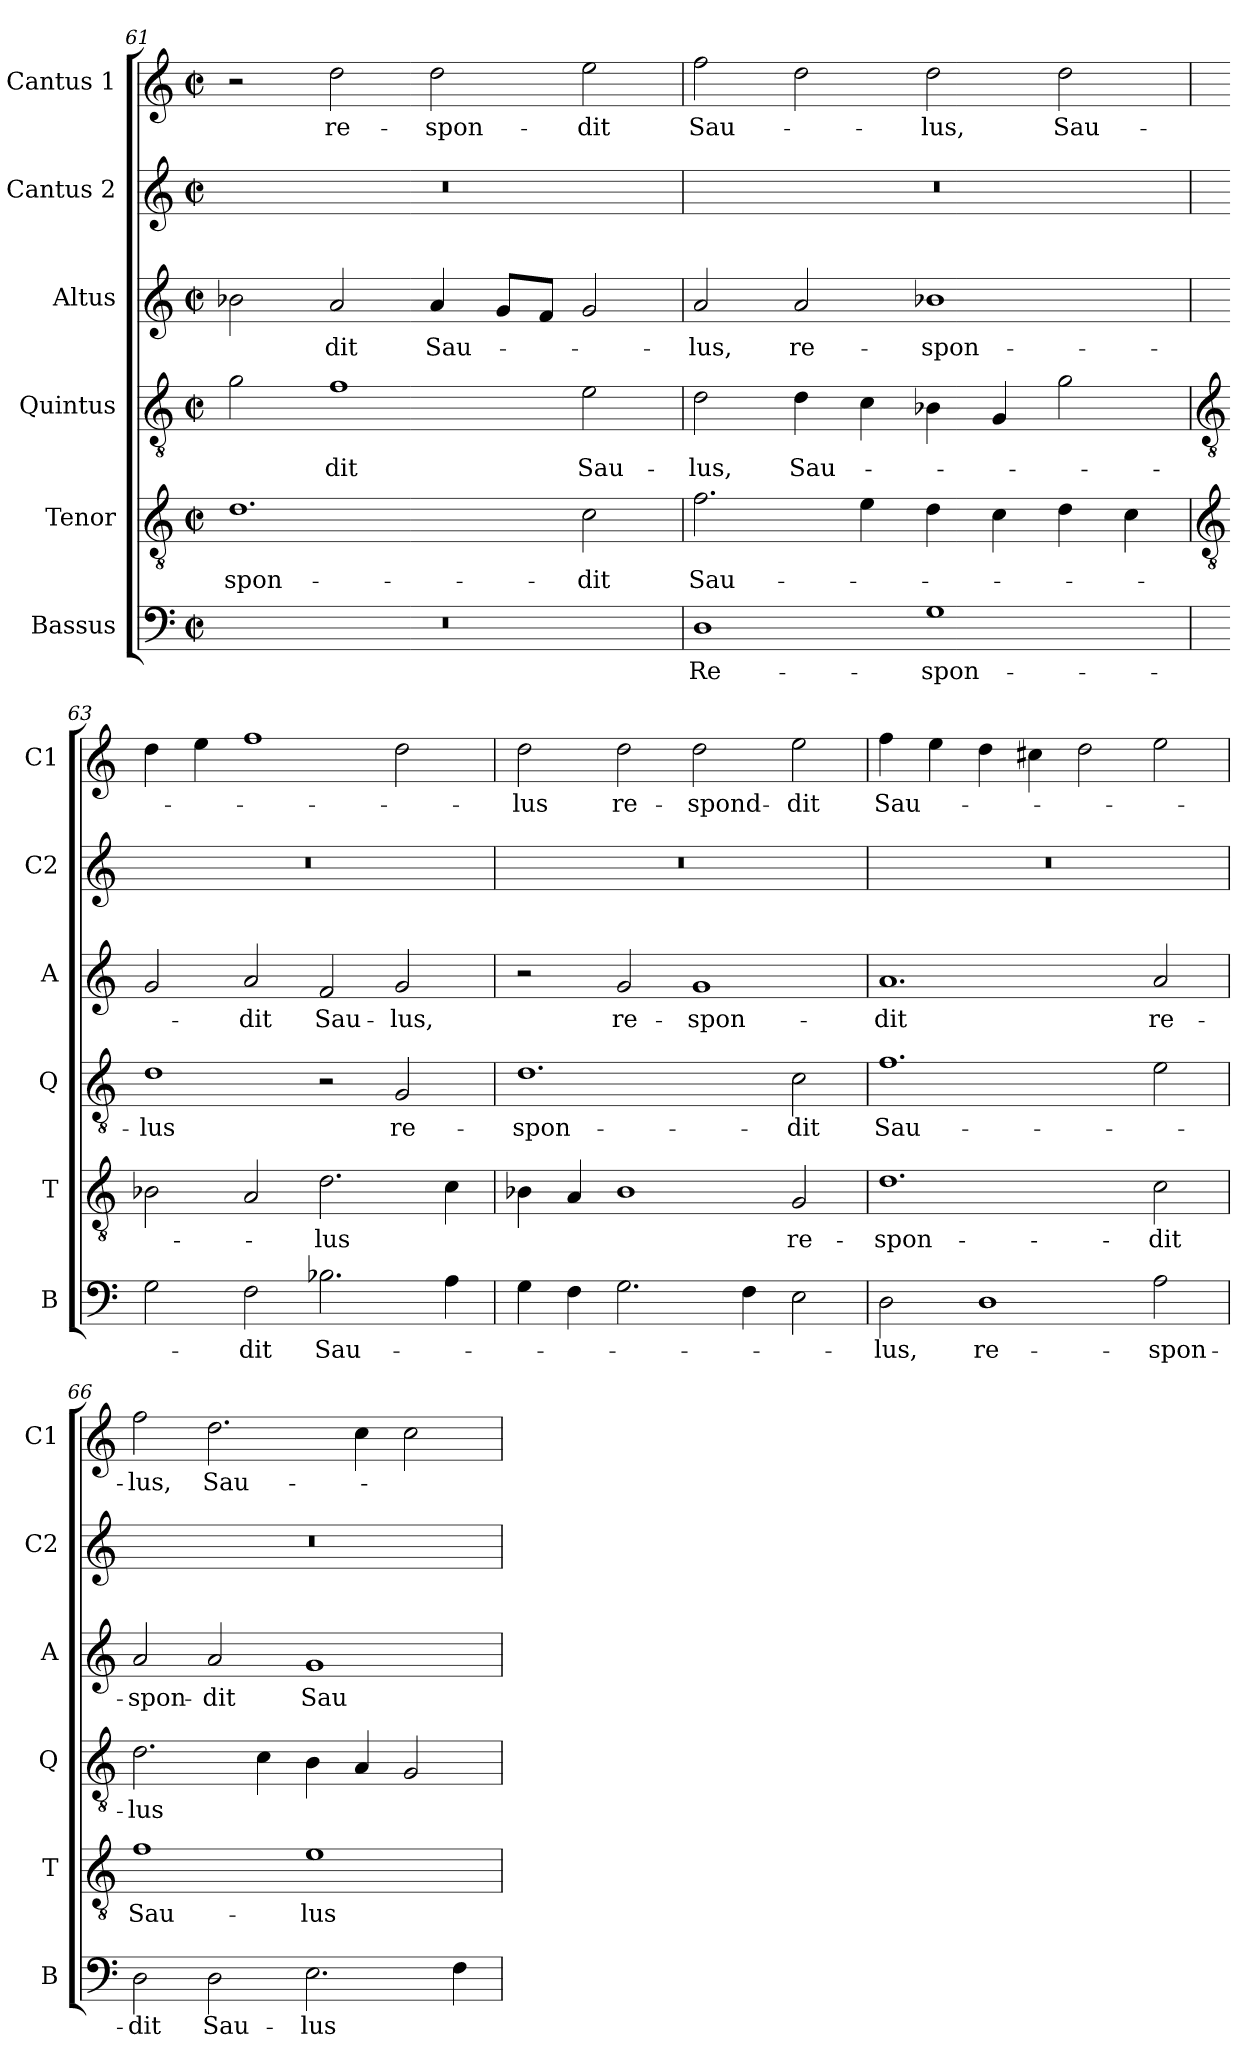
**kern	**text	**kern	**text	**kern	**text	**kern	**text	**kern	**kern	**text
*part6	*part6	*part5	*part5	*part4	*part4	*part3	*part3	*part2	*part1	*part1
*staff6	*staff6	*staff5	*staff5	*staff4	*staff4	*staff3	*staff3	*staff2	*staff1	*staff1
*I"Bassus	*	*I"Tenor	*	*I"Quintus	*	*I"Altus	*	*I"Cantus 2	*I"Cantus 1	*
*I'B	*	*I'T	*	*I'Q	*	*I'A	*	*I'C2	*I'C1	*
*clefF4	*	*clefGv2	*	*clefGv2	*	*clefG2	*	*clefG2	*clefG2	*
*k[]	*	*k[]	*	*k[]	*	*k[]	*	*k[]	*k[]	*
*C:	*	*C:	*	*C:	*	*C:	*	*C:	*C:	*
*M4/2	*	*M4/2	*	*M4/2	*	*M4/2	*	*M4/2	*M4/2	*
*met(c|)	*	*met(c|)	*	*met(c|)	*	*met(c|)	*	*met(c|)	*met(c|)	*
=61	=61	=61	=61	=61	=61	=61	=61	=61	=61	=61
!	!	!	!LO:LY:b	!	!	!	!	!	!	!
0r	.	1.d	-spon-	2g	.	2b-X	.	0r	2r	.
!	!	!	!	!	!LO:LY:b	!	!LO:LY:b	!	!	!LO:LY:b
.	.	.	.	1f	-dit	2a	-dit	.	2dd	re-
!	!	!	!	!	!	!	!LO:LY:b	!	!	!LO:LY:b
.	.	.	.	.	.	4a	Sau-	.	2dd	-spon-
.	.	.	.	.	.	8gL	.	.	.	.
.	.	.	.	.	.	8fJ	.	.	.	.
!	!	!	!LO:LY:b	!	!LO:LY:b	!	!	!	!	!LO:LY:b
.	.	2c	-dit	2e	Sau-	2g	.	.	2ee	-dit
=62	=62	=62	=62	=62	=62	=62	=62	=62	=62	=62
!	!LO:LY:b	!	!LO:LY:b	!	!LO:LY:b	!	!LO:LY:b	!	!	!LO:LY:b
1D	Re-	2.f	Sau-	2d	-lus,	2a	-lus,	0r	2ff	Sau-
!	!	!	!	!	!LO:LY:b	!	!LO:LY:b	!	!	!
.	.	.	.	4d	Sau-	2a	re-	.	2dd	.
.	.	4e	.	4c	.	.	.	.	.	.
!	!LO:LY:b	!	!	!	!	!	!LO:LY:b	!	!	!LO:LY:b
1G	-spon-	4d	.	4B-X	.	1b-X	-spon-	.	2dd	-lus,
.	.	4c	.	4G	.	.	.	.	.	.
!	!	!	!	!	!	!	!	!	!	!LO:LY:b
.	.	4d	.	2g	.	.	.	.	2dd	Sau-
.	.	4c	.	.	.	.	.	.	.	.
!!LO:LB:g=z
=63	=63	=63	=63	=63	=63	=63	=63	=63	=63	=63
*	*	*clefGv2	*	*clefGv2	*	*	*	*	*	*
!	!	!	!	!	!LO:LY:b	!	!	!	!	!
2G	.	2B-X	.	1d	-lus	2g	.	0r	4dd	.
.	.	.	.	.	.	.	.	.	4ee	.
!	!LO:LY:b	!	!	!	!	!	!LO:LY:b	!	!	!
2F	-dit	2A	.	.	.	2a	-dit	.	1ff	.
!	!LO:LY:b	!	!LO:LY:b	!	!	!	!LO:LY:b	!	!	!
2.B-X	Sau-	2.d	-lus	2r	.	2f	Sau-	.	.	.
!	!	!	!	!	!LO:LY:b	!	!LO:LY:b	!	!	!
.	.	.	.	2G	re-	2g	-lus,	.	2dd	.
4A	.	4c	.	.	.	.	.	.	.	.
=64	=64	=64	=64	=64	=64	=64	=64	=64	=64	=64
!	!	!	!	!	!LO:LY:b	!	!	!	!	!LO:LY:b
4G	.	4B-X	.	1.d	-spon-	2r	.	0r	2dd	-lus
4F	.	4A	.	.	.	.	.	.	.	.
!	!	!	!	!	!	!	!LO:LY:b	!	!	!LO:LY:b
2.G	.	1B-	.	.	.	2g	re-	.	2dd	re-
!	!	!	!	!	!	!	!LO:LY:b	!	!	!LO:LY:b
.	.	.	.	.	.	1g	-spon-	.	2dd	-spond-
4F	.	.	.	.	.	.	.	.	.	.
!	!	!	!LO:LY:b	!	!LO:LY:b	!	!	!	!	!LO:LY:b
2E	.	2G	re-	2c	-dit	.	.	.	2ee	-dit
=65	=65	=65	=65	=65	=65	=65	=65	=65	=65	=65
!	!LO:LY:b	!	!LO:LY:b	!	!LO:LY:b	!	!LO:LY:b	!	!	!LO:LY:b
2D	-lus,	1.d	-spon-	1.f	Sau-	1.a	-dit	0r	4ff	Sau-
.	.	.	.	.	.	.	.	.	4ee	.
!	!LO:LY:b	!	!	!	!	!	!	!	!	!
1D	re-	.	.	.	.	.	.	.	4dd	.
.	.	.	.	.	.	.	.	.	4cc#X	.
.	.	.	.	.	.	.	.	.	2dd	.
!	!LO:LY:b	!	!LO:LY:b	!	!	!	!LO:LY:b	!	!	!
2A	-spon-	2c	-dit	2e	.	2a	re-	.	2ee	.
=66	=66	=66	=66	=66	=66	=66	=66	=66	=66	=66
!	!LO:LY:b	!	!LO:LY:b	!	!LO:LY:b	!	!LO:LY:b	!	!	!LO:LY:b
2D	-dit	1f	Sau-	2.d	-lus	2a	-spon-	0r	2ff	-lus,
!	!LO:LY:b	!	!	!	!	!	!LO:LY:b	!	!	!LO:LY:b
2D	Sau-	.	.	.	.	2a	-dit	.	2.dd	Sau-
.	.	.	.	4c	.	.	.	.	.	.
!	!LO:LY:b	!	!LO:LY:b	!	!	!	!LO:LY:b	!	!	!
2.E	-lus	1e	-lus	4B	.	1g	Sau-	.	.	.
.	.	.	.	4A	.	.	.	.	4cc	.
.	.	.	.	2G	.	.	.	.	2cc	.
4F	.	.	.	.	.	.	.	.	.	.
=	=	=	=	=	=	=	=	=	=	=
*-	*-	*-	*-	*-	*-	*-	*-	*-	*-	*-
